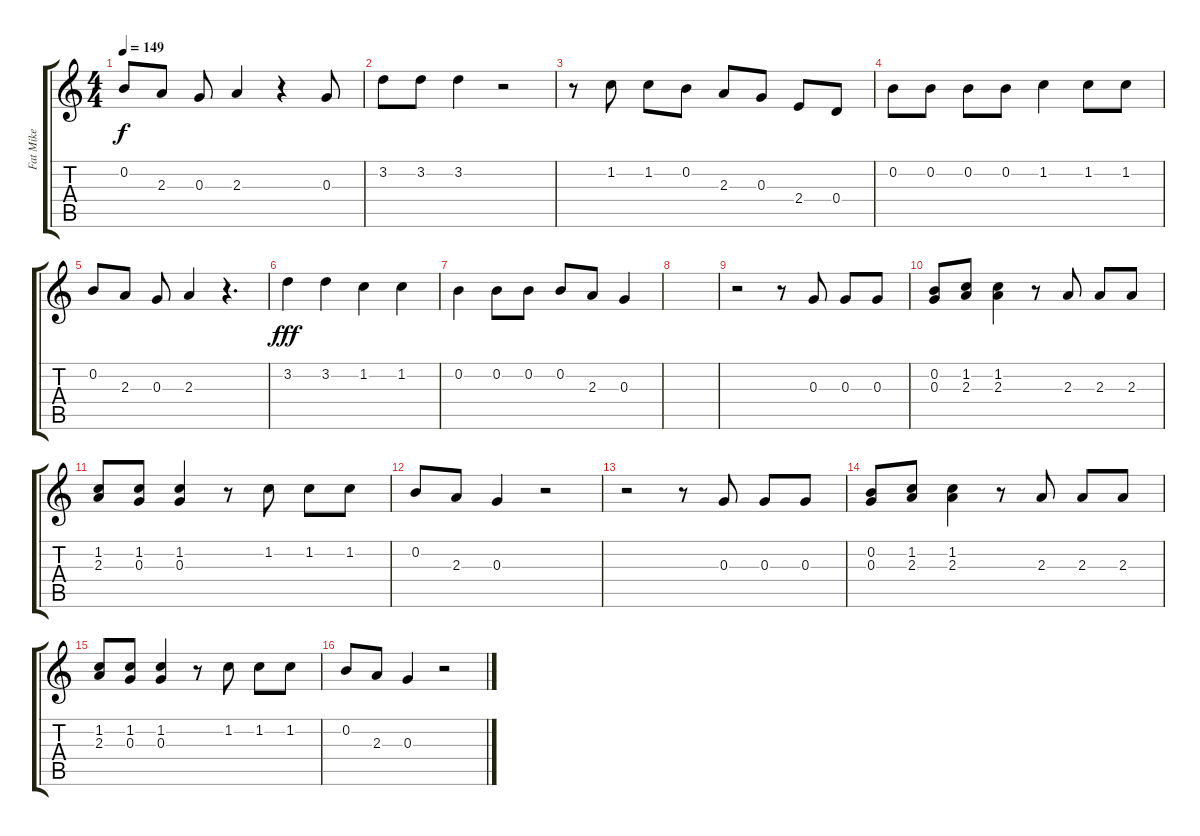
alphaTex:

\track ("Fat Mike  - Vocal" "Fat Mike  ") {instrument lead2sawtooth}
\staff {score tabs}
\tuning (E5 B4 G4 D4 A3 E3) {hide}
\ts (4 4)
\tempo 149
\clef g2
\ks c
0.2.8{dy f} 2.3.8 0.3.8 2.3.4 r.4 0.3.8 |
3.2.8 3.2.8 3.2.4 r.2 |
r.8 1.2.8 1.2.8 0.2.8 2.3.8 0.3.8 2.4.8 0.4.8 |
0.2.8 0.2.8 0.2.8 0.2.8 1.2.4 1.2.8 1.2.8 |
0.2.8 2.3.8 0.3.8 2.3.4 r.4{d} |
3.2.4{dy fff} 3.2.4 1.2.4 1.2.4 |
0.2.4 0.2.8 0.2.8 0.2.8 2.3.8 0.3.4 |
|
r.2 r.8 0.3.8 0.3.8 0.3.8 |
(0.2 0.3).8 (1.2 2.3).8 (1.2 2.3).4 r.8 2.3.8 2.3.8 2.3.8 |
(1.2 2.3).8 (1.2 0.3).8 (1.2 0.3).4 r.8 1.2.8 1.2.8 1.2.8 |
0.2.8 2.3.8 0.3.4 r.2 |
r.2 r.8 0.3.8 0.3.8 0.3.8 |
(0.2 0.3).8 (1.2 2.3).8 (1.2 2.3).4 r.8 2.3.8 2.3.8 2.3.8 |
(1.2 2.3).8 (1.2 0.3).8 (1.2 0.3).4 r.8 1.2.8 1.2.8 1.2.8 |
0.2.8 2.3.8 0.3.4 r.2
